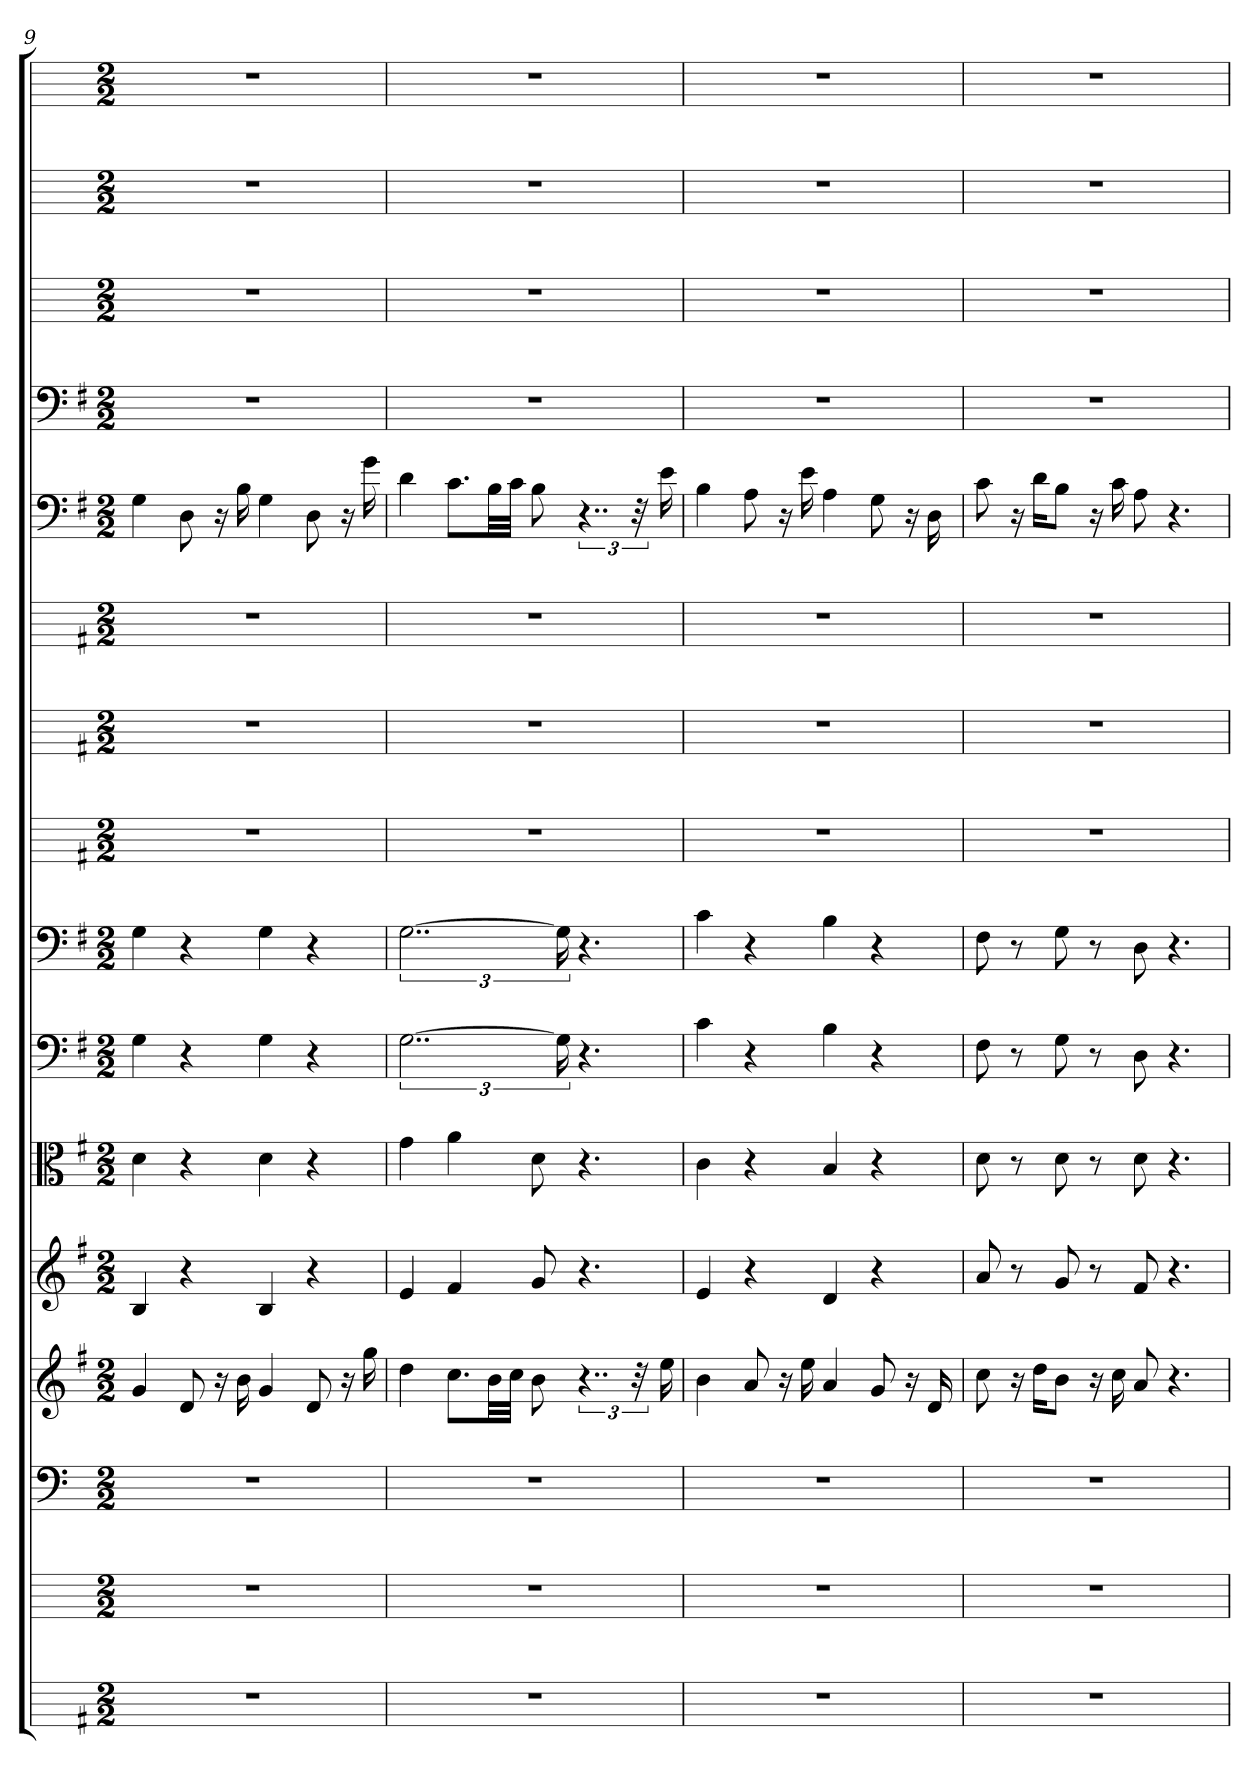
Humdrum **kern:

**kern	**kern	**kern	**kern	**kern	**kern	**kern	**kern	**kern	**kern	**kern	**kern	**kern	**kern	**kern	**kern
*part16	*part15	*part14	*part13	*part12	*part11	*part10	*part9	*part8	*part7	*part6	*part5	*part4	*part3	*part2	*part1
*staff16	*staff15	*staff14	*staff13	*staff12	*staff11	*staff10	*staff9	*staff8	*staff7	*staff6	*staff5	*staff4	*staff3	*staff2	*staff1
*	*	*clefF4	*	*	*clefC3	*clefF4	*clefF4	*	*	*	*clefF4	*clefF4	*	*	*
*k[f#]	*k[]	*k[]	*k[f#]	*k[f#]	*k[f#]	*k[f#]	*k[f#]	*k[f#]	*k[f#]	*k[f#]	*k[f#]	*k[f#]	*k[]	*k[]	*k[]
*M2/2	*M2/2	*M2/2	*M2/2	*M2/2	*M2/2	*M2/2	*M2/2	*M2/2	*M2/2	*M2/2	*M2/2	*M2/2	*M2/2	*M2/2	*M2/2
=9	=9	=9	=9	=9	=9	=9	=9	=9	=9	=9	=9	=9	=9	=9	=9
1r	1r	1r	4g	4B	4d	4G	4G	1r	1r	1r	4G	1r	1r	1r	1r
.	.	.	8d	4r	4r	4r	4r	.	.	.	8D	.	.	.	.
.	.	.	16r	.	.	.	.	.	.	.	16r	.	.	.	.
.	.	.	16b	.	.	.	.	.	.	.	16B	.	.	.	.
.	.	.	4g	4B	4d	4G	4G	.	.	.	4G	.	.	.	.
.	.	.	8d	4r	4r	4r	4r	.	.	.	8D	.	.	.	.
.	.	.	16r	.	.	.	.	.	.	.	16r	.	.	.	.
.	.	.	16gg	.	.	.	.	.	.	.	16g	.	.	.	.
=10	=10	=10	=10	=10	=10	=10	=10	=10	=10	=10	=10	=10	=10	=10	=10
1r	1r	1r	4dd	4e	4g	[3..G	[3..G	1r	1r	1r	4d	1r	1r	1r	1r
.	.	.	8.ccL	4f#	4a	.	.	.	.	.	8.c\L	.	.	.	.
.	.	.	32bLL	.	.	.	.	.	.	.	32B\LL	.	.	.	.
.	.	.	32ccJJJ	.	.	.	.	.	.	.	32c\JJJ	.	.	.	.
.	.	.	8b	8g	8d	.	.	.	.	.	8B	.	.	.	.
.	.	.	.	.	.	24G]	24G]	.	.	.	.	.	.	.	.
.	.	.	6..r	4.r	4.r	4.r	4.r	.	.	.	6..r	.	.	.	.
.	.	.	48r	.	.	.	.	.	.	.	48r	.	.	.	.
.	.	.	16ee	.	.	.	.	.	.	.	16e	.	.	.	.
=11	=11	=11	=11	=11	=11	=11	=11	=11	=11	=11	=11	=11	=11	=11	=11
1r	1r	1r	4b	4e	4c	4c	4c	1r	1r	1r	4B	1r	1r	1r	1r
.	.	.	8a	4r	4r	4r	4r	.	.	.	8A	.	.	.	.
.	.	.	16r	.	.	.	.	.	.	.	16r	.	.	.	.
.	.	.	16ee	.	.	.	.	.	.	.	16e	.	.	.	.
.	.	.	4a	4d	4B	4B	4B	.	.	.	4A	.	.	.	.
.	.	.	8g	4r	4r	4r	4r	.	.	.	8G	.	.	.	.
.	.	.	16r	.	.	.	.	.	.	.	16r	.	.	.	.
.	.	.	16d	.	.	.	.	.	.	.	16D	.	.	.	.
=12	=12	=12	=12	=12	=12	=12	=12	=12	=12	=12	=12	=12	=12	=12	=12
1r	1r	1r	8cc	8a	8d	8F#	8F#	1r	1r	1r	8c	1r	1r	1r	1r
.	.	.	16r	8r	8r	8r	8r	.	.	.	16r	.	.	.	.
.	.	.	16ddKL	.	.	.	.	.	.	.	16d\KL	.	.	.	.
.	.	.	8bJ	8g	8d	8G	8G	.	.	.	8B\J	.	.	.	.
.	.	.	16r	8r	8r	8r	8r	.	.	.	16r	.	.	.	.
.	.	.	16cc	.	.	.	.	.	.	.	16c	.	.	.	.
.	.	.	8a	8f#	8d	8D	8D	.	.	.	8A	.	.	.	.
.	.	.	4.r	4.r	4.r	4.r	4.r	.	.	.	4.r	.	.	.	.
=	=	=	=	=	=	=	=	=	=	=	=	=	=	=	=
*-	*-	*-	*-	*-	*-	*-	*-	*-	*-	*-	*-	*-	*-	*-	*-
